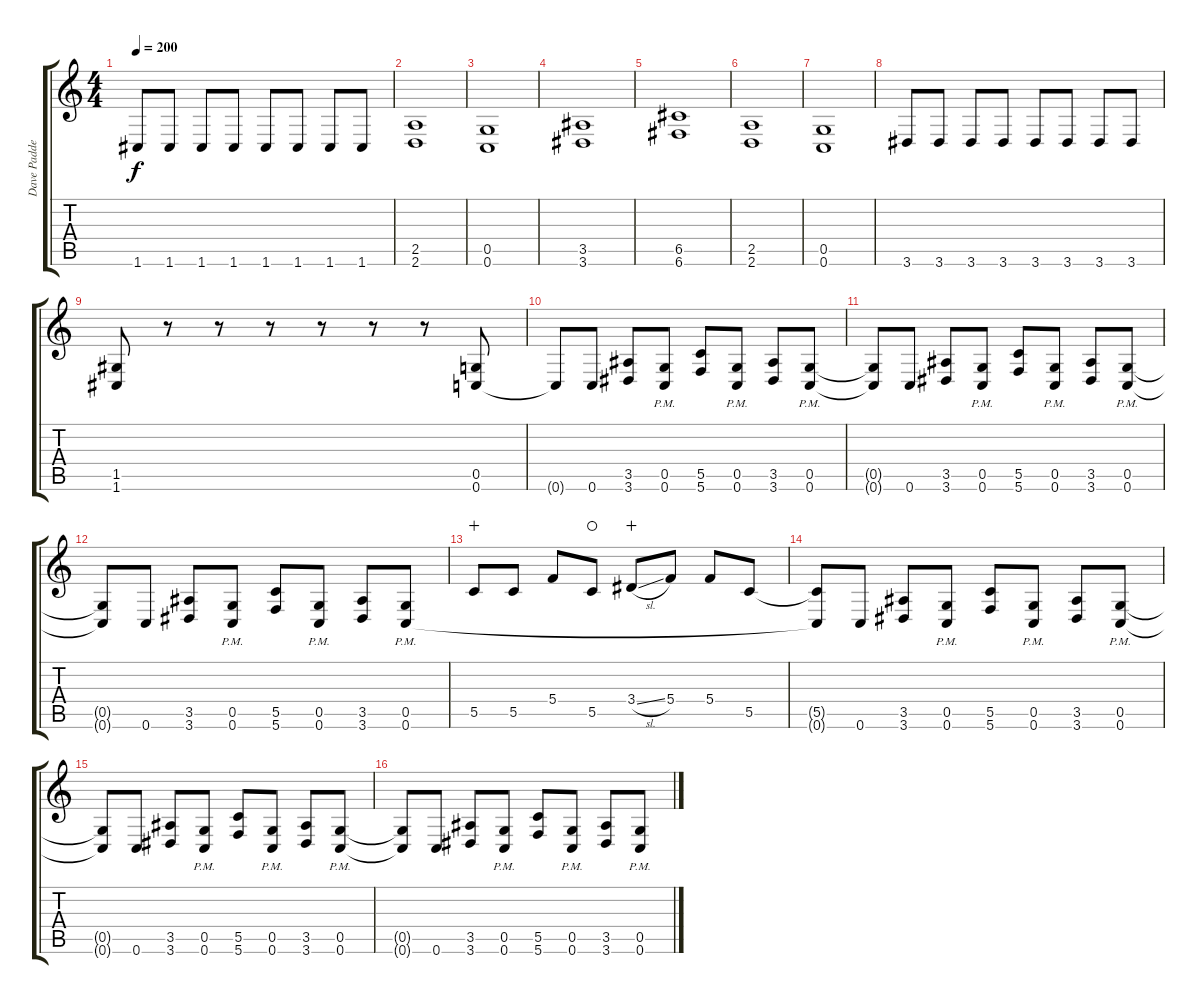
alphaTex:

\track ("Dave Padden" "Dave Padde") {instrument distortionguitar}
\staff {score tabs}
\tuning (Eb4 A3 F3 C3 G2 C2) {hide}
\ts (4 4)
\tempo 200
\clef g2
\ks c
1.6.8{dy f} 1.6.8 1.6.8 1.6.8 1.6.8 1.6.8 1.6.8 1.6.8 |
(2.5 2.6).1 |
(0.5 0.6).1 |
(3.5 3.6).1 |
(6.5 6.6).1 |
(2.5 2.6).1 |
(0.5 0.6).1 |
3.6.8 3.6.8 3.6.8 3.6.8 3.6.8 3.6.8 3.6.8 3.6.8 |
(1.5 1.6).8 r.8 r.8 r.8 r.8 r.8 r.8 (0.5 0.6).8 |
0.6{t}.8 0.6.8 (3.5 3.6).8 (0.5 0.6{pm}).8 (5.5 5.6).8 (0.5 0.6{pm}).8 (3.5 3.6).8 (0.5 0.6{pm}).8 |
(0.5{t} 0.6{t}).8 0.6.8 (3.5 3.6).8 (0.5 0.6{pm}).8 (5.5 5.6).8 (0.5 0.6{pm}).8 (3.5 3.6).8 (0.5 0.6{pm}).8 |
(0.5{t} 0.6{t}).8 0.6.8 (3.5 3.6).8 (0.5 0.6{pm}).8 (5.5 5.6).8 (0.5 0.6{pm}).8 (3.5 3.6).8 (0.5 0.6{pm}).8 |
5.5.8{wahc} 5.5.8 5.4.8 5.5.8{waho} 3.4{sl}.8{wahc} 5.4.8 5.4.8 5.5.8 |
(5.5{t} 0.6{t}).8 0.6.8 (3.5 3.6).8 (0.5 0.6{pm}).8 (5.5 5.6).8 (0.5 0.6{pm}).8 (3.5 3.6).8 (0.5 0.6{pm}).8 |
(0.5{t} 0.6{t}).8 0.6.8 (3.5 3.6).8 (0.5 0.6{pm}).8 (5.5 5.6).8 (0.5 0.6{pm}).8 (3.5 3.6).8 (0.5 0.6{pm}).8 |
(0.5{t} 0.6{t}).8 0.6.8 (3.5 3.6).8 (0.5 0.6{pm}).8 (5.5 5.6).8 (0.5 0.6{pm}).8 (3.5 3.6).8 (0.5 0.6{pm}).8
